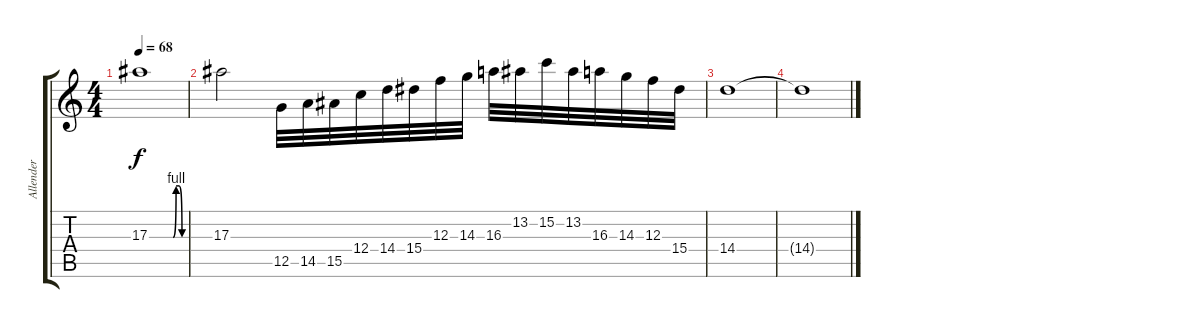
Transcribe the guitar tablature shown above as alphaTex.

\track ("Allender" "Allender") {instrument distortionguitar}
\staff {score tabs}
\tuning (D4 A3 F3 C3 G2 D2) {hide}
\ts (4 4)
\tempo 68
\clef g2
\ks c
17.3{be (custom 0 0 40 0 45 4 50 4 55 0 60 0)}.1{dy f} |
17.3.2 12.5.32 14.5.32 15.5.32 12.4.32 14.4.32 15.4.32 12.3.32 14.3.32 16.3.32 13.2.32 15.2.32 13.2.32 16.3.32 14.3.32 12.3.32 15.4.32 |
14.4.1 |
14.4{t}.1
